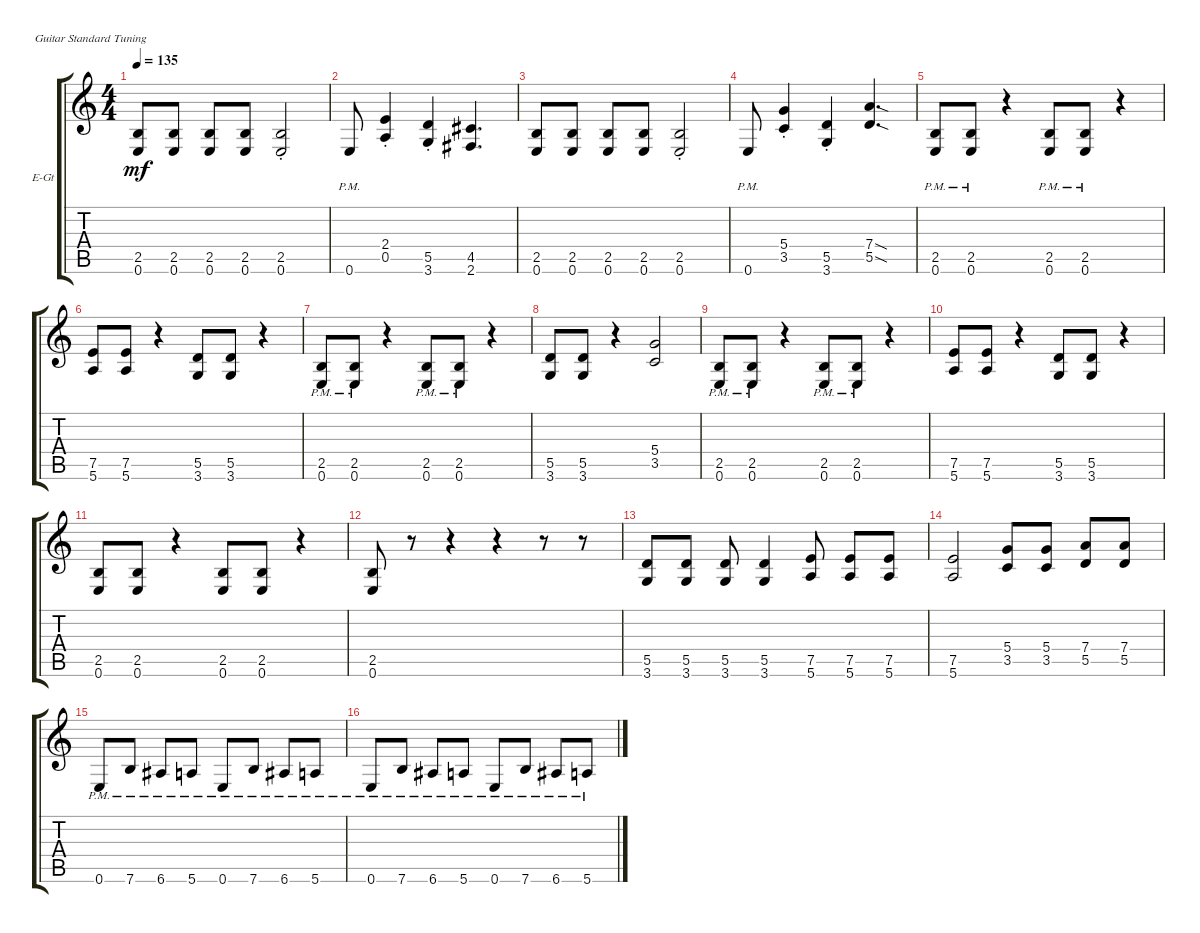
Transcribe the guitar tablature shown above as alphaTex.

\defaultSystemsLayout 4
\bracketExtendMode groupsimilarinstruments
\firstSystemTrackNameOrientation horizontal
\otherSystemsTrackNameOrientation horizontal
\track ("Electric Guitar 1" "E-Gt") {instrument distortionguitar}
\staff {score tabs}
\tuning (E4 B3 G3 D3 A2 E2)
\ts (4 4)
\tempo 135
\clef g2
\scale
0.333333
\ks c
(2.5 0.6).8{dy mf} (0.6 2.5).8 (0.6 2.5).8 (0.6 2.5).8 (0.6{st} 2.5{st}).2 |
\scale
0.333333 0.6{pm}.8 (0.5{st} 2.4{st}).4 (5.5{st} 3.6{st}).4 (2.6 4.5).4{d} |
\scale
0.333333 (0.6 2.5).8 (0.6 2.5).8 (0.6 2.5).8 (0.6 2.5).8 (0.6{st} 2.5{st}).2 |
\scale
0.333333 0.6{pm}.8 (3.5{st} 5.4{st}).4 (5.5{st} 3.6{st}).4 (7.4{sod} 5.5{sod}).4{d} |
\scale
0.333333 (0.6{pm} 2.5{pm}).8 (0.6{pm} 2.5{pm}).8 r.4 (0.6{pm} 2.5{pm}).8 (0.6{pm} 2.5{pm}).8 r.4 |
\scale
0.333333 (7.5 5.6).8 (5.6 7.5).8 r.4 (5.5 3.6).8 (3.6 5.5).8 r.4 |
\scale
0.333333 (0.6{pm} 2.5{pm}).8 (0.6{pm} 2.5{pm}).8 r.4 (2.5{pm} 0.6{pm}).8 (0.6{pm} 2.5{pm}).8 r.4 |
\scale
0.333333 (3.6 5.5).8 (3.6 5.5).8 r.4 (5.4 3.5).2 |
\scale
0.333333 (0.6{pm} 2.5{pm}).8 (0.6{pm} 2.5{pm}).8 r.4 (0.6{pm} 2.5{pm}).8 (0.6{pm} 2.5{pm}).8 r.4 |
\scale
0.333333 (7.5 5.6).8 (5.6 7.5).8 r.4 (5.5 3.6).8 (3.6 5.5).8 r.4 |
\scale
0.333333 (0.6 2.5).8 (0.6 2.5).8 r.4 (0.6 2.5).8 (0.6 2.5).8 r.4 |
\scale
0.333333 (2.5 0.6).8 r.8 r.4 r.4 r.8 r.8 |
\scale
0.333333 (5.5 3.6).8 (3.6 5.5).8 (3.6 5.5).8 (3.6 5.5).4 (7.5 5.6).8 (7.5 5.6).8 (7.5 5.6).8 |
\scale
0.333333 (7.5 5.6).2 (3.5 5.4).8 (5.4 3.5).8 (5.5 7.4).8 (7.4 5.5).8 |
\scale
0.333333 0.6{pm}.8 7.6{pm}.8 6.6{pm}.8 5.6{pm}.8 0.6{pm}.8 7.6{pm}.8 6.6{pm}.8 5.6{pm}.8 |
\scale
0.333333 0.6{pm}.8 7.6{pm}.8 6.6{pm}.8 5.6{pm}.8 0.6{pm}.8 7.6{pm}.8 6.6{pm}.8 5.6{pm}.8
